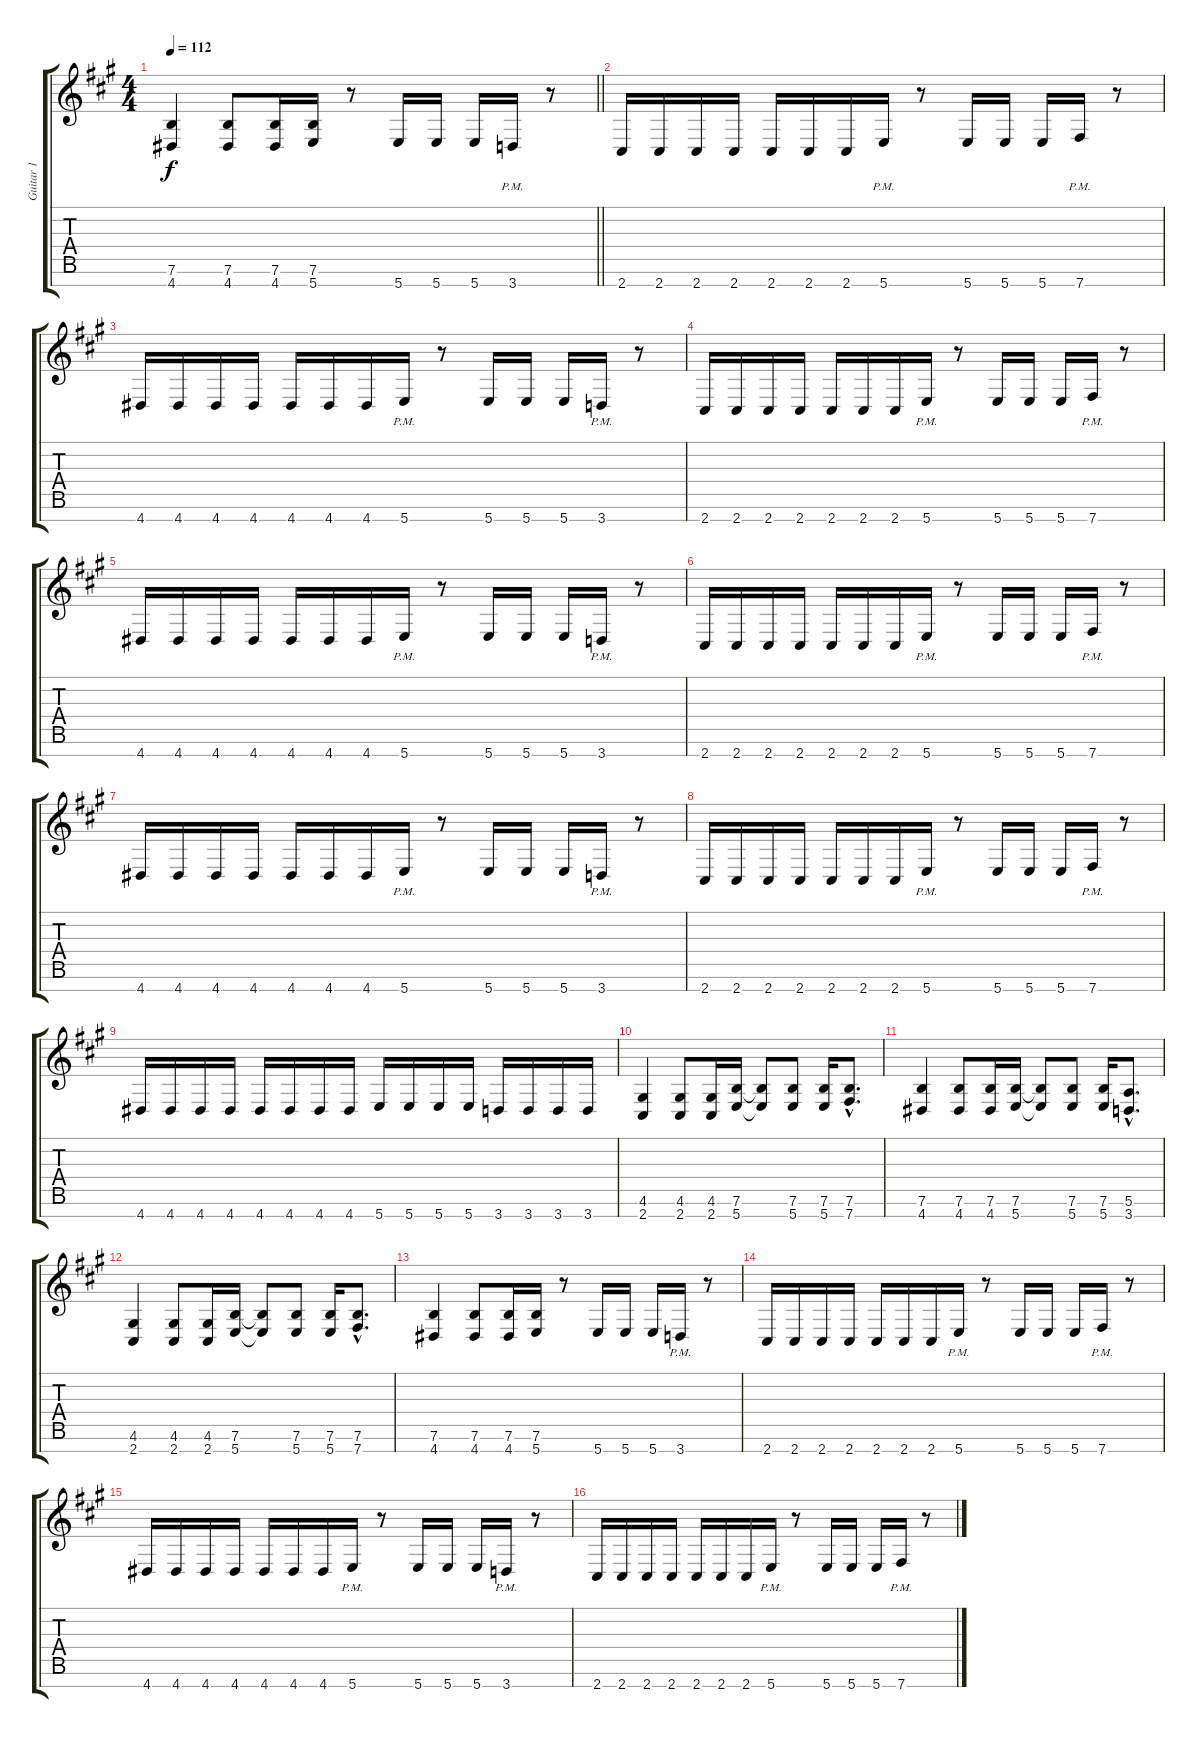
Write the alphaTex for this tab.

\track ("Guitar 1" "Guitar 1") {instrument distortionguitar}
\staff {score tabs}
\tuning (E4 B3 G3 D3 A2 E2 B1) {hide}
\ts (4 4)
\tempo 112
\clef g2
\barLineRight lightlight
\ks f#minor
(7.6 4.7).4{dy f} (7.6 4.7).8 (7.6 4.7).16 (7.6 5.7).16 r.8 5.7.16 5.7.16 5.7.16 3.7{pm}.16 r.8 |
2.7.16 2.7.16 2.7.16 2.7.16 2.7.16 2.7.16 2.7.16 5.7{pm}.16 r.8 5.7.16 5.7.16 5.7.16 7.7{pm}.16 r.8 |
4.7.16 4.7.16 4.7.16 4.7.16 4.7.16 4.7.16 4.7.16 5.7{pm}.16 r.8 5.7.16 5.7.16 5.7.16 3.7{pm}.16 r.8 |
2.7.16 2.7.16 2.7.16 2.7.16 2.7.16 2.7.16 2.7.16 5.7{pm}.16 r.8 5.7.16 5.7.16 5.7.16 7.7{pm}.16 r.8 |
4.7.16 4.7.16 4.7.16 4.7.16 4.7.16 4.7.16 4.7.16 5.7{pm}.16 r.8 5.7.16 5.7.16 5.7.16 3.7{pm}.16 r.8 |
2.7.16 2.7.16 2.7.16 2.7.16 2.7.16 2.7.16 2.7.16 5.7{pm}.16 r.8 5.7.16 5.7.16 5.7.16 7.7{pm}.16 r.8 |
4.7.16 4.7.16 4.7.16 4.7.16 4.7.16 4.7.16 4.7.16 5.7{pm}.16 r.8 5.7.16 5.7.16 5.7.16 3.7{pm}.16 r.8 |
2.7.16 2.7.16 2.7.16 2.7.16 2.7.16 2.7.16 2.7.16 5.7{pm}.16 r.8 5.7.16 5.7.16 5.7.16 7.7{pm}.16 r.8 |
4.7.16 4.7.16 4.7.16 4.7.16 4.7.16 4.7.16 4.7.16 4.7.16 5.7.16 5.7.16 5.7.16 5.7.16 3.7.16 3.7.16 3.7.16 3.7.16 |
(4.6 2.7).4 (4.6 2.7).8 (4.6 2.7).16 (7.6 5.7).16 (7.6{t} 5.7{t}).8 (7.6 5.7).8 (7.6 5.7).16 (7.6{hac} 7.7{hac}).8{d} |
(7.6 4.7).4 (7.6 4.7).8 (7.6 4.7).16 (7.6 5.7).16 (7.6{t} 5.7{t}).8 (7.6 5.7).8 (7.6 5.7).16 (5.6{hac} 3.7{hac}).8{d} |
(4.6 2.7).4 (4.6 2.7).8 (4.6 2.7).16 (7.6 5.7).16 (7.6{t} 5.7{t}).8 (7.6 5.7).8 (7.6 5.7).16 (7.6{hac} 7.7{hac}).8{d} |
(7.6 4.7).4 (7.6 4.7).8 (7.6 4.7).16 (7.6 5.7).16 r.8 5.7.16 5.7.16 5.7.16 3.7{pm}.16 r.8 |
2.7.16 2.7.16 2.7.16 2.7.16 2.7.16 2.7.16 2.7.16 5.7{pm}.16 r.8 5.7.16 5.7.16 5.7.16 7.7{pm}.16 r.8 |
4.7.16 4.7.16 4.7.16 4.7.16 4.7.16 4.7.16 4.7.16 5.7{pm}.16 r.8 5.7.16 5.7.16 5.7.16 3.7{pm}.16 r.8 |
2.7.16 2.7.16 2.7.16 2.7.16 2.7.16 2.7.16 2.7.16 5.7{pm}.16 r.8 5.7.16 5.7.16 5.7.16 7.7{pm}.16 r.8
